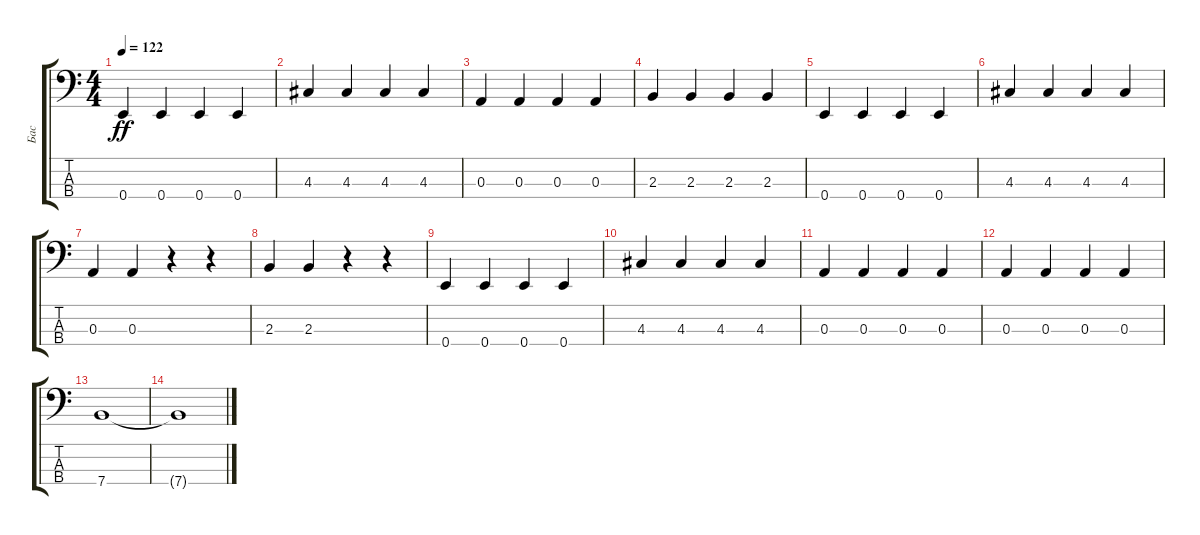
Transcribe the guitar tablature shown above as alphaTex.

\track ("Бас" "Бас") {instrument electricbassfinger}
\staff {score tabs}
\tuning (G2 D2 A1 E1) {hide}
\ts (4 4)
\tempo 122
\clef f4
\ks c
0.4.4{dy ff} 0.4.4 0.4.4 0.4.4 |
4.3.4 4.3.4 4.3.4 4.3.4 |
0.3.4 0.3.4 0.3.4 0.3.4 |
2.3.4 2.3.4 2.3.4 2.3.4 |
0.4.4 0.4.4 0.4.4 0.4.4 |
4.3.4 4.3.4 4.3.4 4.3.4 |
0.3.4 0.3.4 r.4 r.4 |
2.3.4 2.3.4 r.4 r.4 |
0.4.4 0.4.4 0.4.4 0.4.4 |
4.3.4 4.3.4 4.3.4 4.3.4 |
0.3.4 0.3.4 0.3.4 0.3.4 |
0.3.4 0.3.4 0.3.4 0.3.4 |
7.4.1 |
7.4{t}.1
